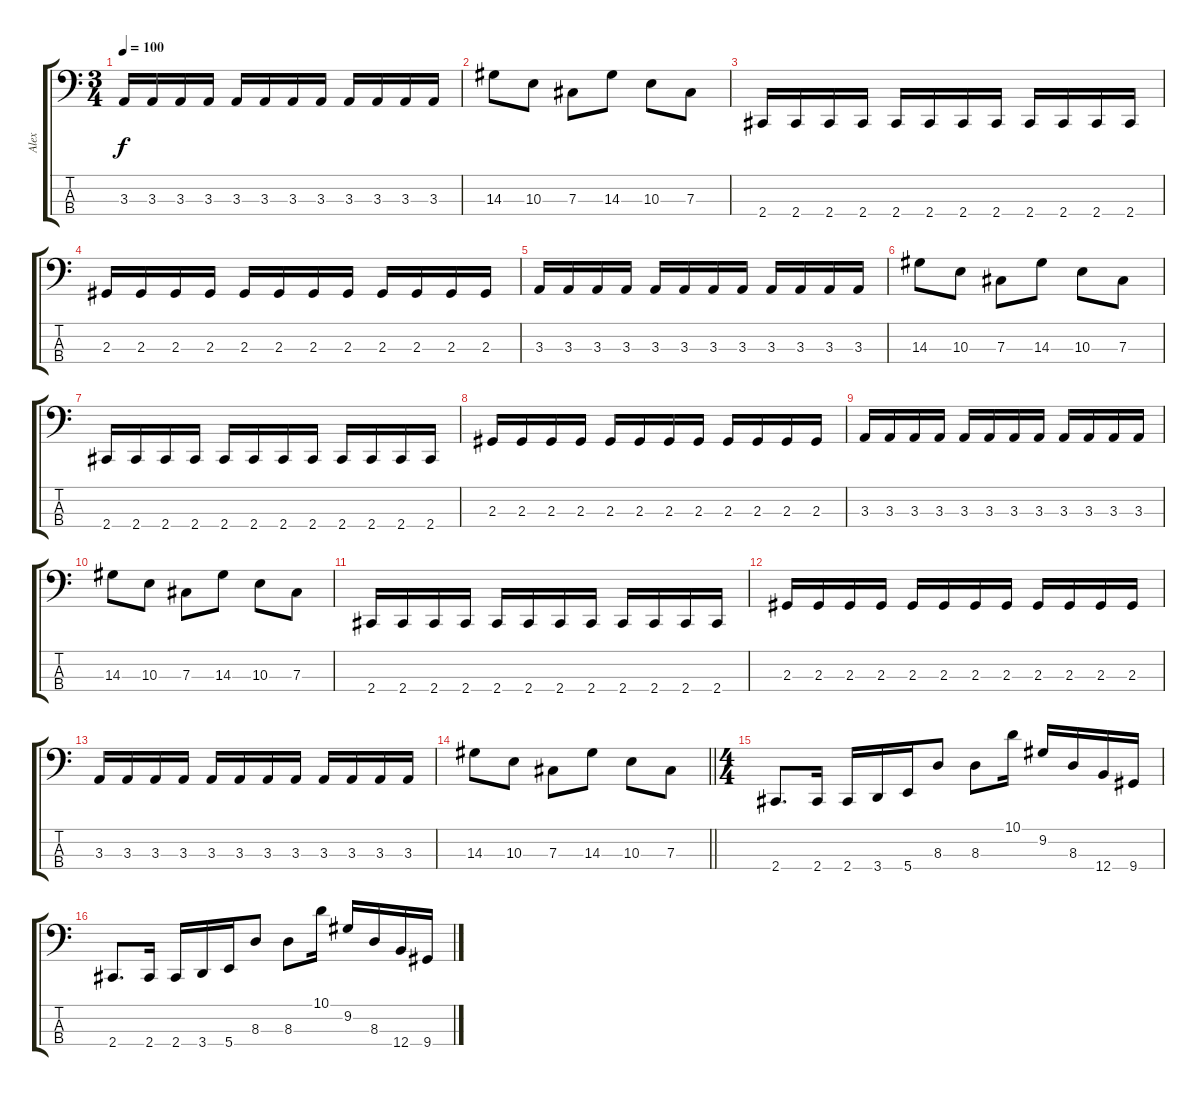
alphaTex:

\track ("Alex" "Alex") {instrument slapbass2}
\staff {score tabs}
\tuning (E2 B1 Gb1 B0) {hide}
\ts (3 4)
\tempo 100
\clef f4
\ks c
3.3.16{dy f} 3.3.16 3.3.16 3.3.16 3.3.16 3.3.16 3.3.16 3.3.16 3.3.16 3.3.16 3.3.16 3.3.16 |
14.3.8 10.3.8 7.3.8 14.3.8 10.3.8 7.3.8 |
2.4.16 2.4.16 2.4.16 2.4.16 2.4.16 2.4.16 2.4.16 2.4.16 2.4.16 2.4.16 2.4.16 2.4.16 |
2.3.16 2.3.16 2.3.16 2.3.16 2.3.16 2.3.16 2.3.16 2.3.16 2.3.16 2.3.16 2.3.16 2.3.16 |
3.3.16 3.3.16 3.3.16 3.3.16 3.3.16 3.3.16 3.3.16 3.3.16 3.3.16 3.3.16 3.3.16 3.3.16 |
14.3.8 10.3.8 7.3.8 14.3.8 10.3.8 7.3.8 |
2.4.16 2.4.16 2.4.16 2.4.16 2.4.16 2.4.16 2.4.16 2.4.16 2.4.16 2.4.16 2.4.16 2.4.16 |
2.3.16 2.3.16 2.3.16 2.3.16 2.3.16 2.3.16 2.3.16 2.3.16 2.3.16 2.3.16 2.3.16 2.3.16 |
3.3.16 3.3.16 3.3.16 3.3.16 3.3.16 3.3.16 3.3.16 3.3.16 3.3.16 3.3.16 3.3.16 3.3.16 |
14.3.8 10.3.8 7.3.8 14.3.8 10.3.8 7.3.8 |
2.4.16 2.4.16 2.4.16 2.4.16 2.4.16 2.4.16 2.4.16 2.4.16 2.4.16 2.4.16 2.4.16 2.4.16 |
2.3.16 2.3.16 2.3.16 2.3.16 2.3.16 2.3.16 2.3.16 2.3.16 2.3.16 2.3.16 2.3.16 2.3.16 |
3.3.16 3.3.16 3.3.16 3.3.16 3.3.16 3.3.16 3.3.16 3.3.16 3.3.16 3.3.16 3.3.16 3.3.16 |
\barLineRight lightlight
14.3.8 10.3.8 7.3.8 14.3.8 10.3.8 7.3.8 |
\ts (4 4)
\section ("" "")
2.4.8{d} 2.4.16 2.4.16 3.4.16 5.4.16 8.3.8 8.3.8 10.1.16 9.2.16 8.3.16 12.4.16 9.4.16 |
2.4.8{d} 2.4.16 2.4.16 3.4.16 5.4.16 8.3.8 8.3.8 10.1.16 9.2.16 8.3.16 12.4.16 9.4.16
